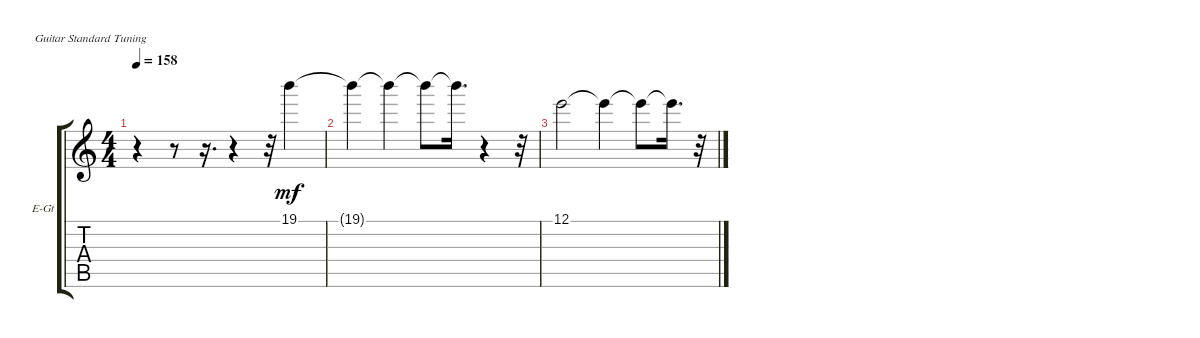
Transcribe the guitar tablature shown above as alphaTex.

\bracketExtendMode groupsimilarinstruments
\firstSystemTrackNameOrientation horizontal
\otherSystemsTrackNameOrientation horizontal
\track ("" "E-Gt") {instrument electricguitarclean}
\staff {score tabs}
\tuning (E4 B3 G3 D3 A2 E2)
\ts (4 4)
\tempo 158
\clef g2
\ks c
r.4{dy mf} r.8 r.16{d} r.4 r.32 19.1.4 |
19.1{t}.4 19.1{t}.4 19.1{t}.8 19.1{t}.16{d} r.4 r.32 |
12.1.2 12.1{t}.4 12.1{t}.8 12.1{t}.16{d} r.32
